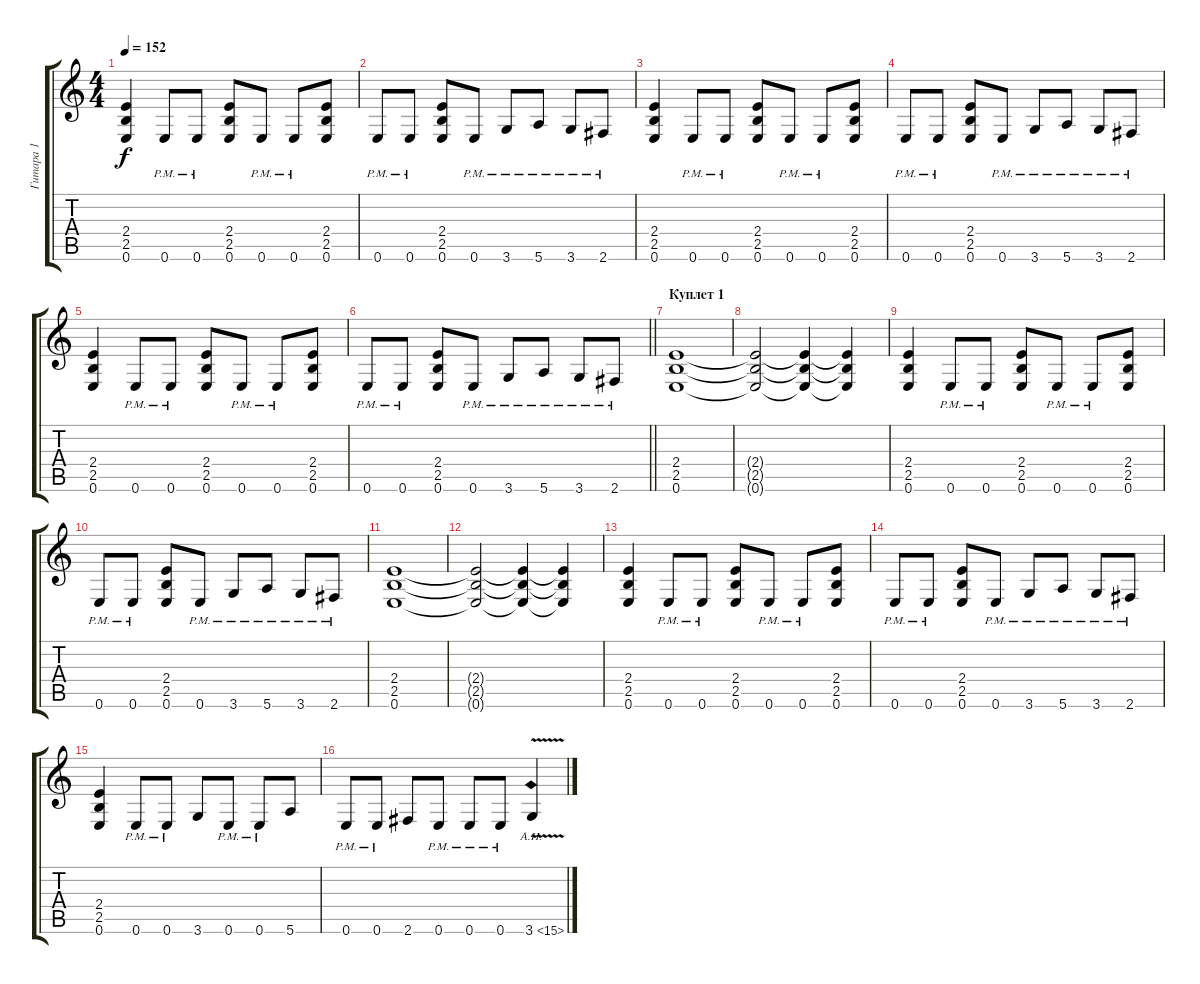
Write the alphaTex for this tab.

\track ("Гитара 1" "Гитара 1") {instrument distortionguitar}
\staff {score tabs}
\tuning (E4 B3 G3 D3 A2 E2) {hide}
\ts (4 4)
\tempo 152
\clef g2
\ks c
(2.4 2.5 0.6).4{dy f} 0.6{pm}.8 0.6{pm}.8 (2.4 2.5 0.6).8 0.6{pm}.8 0.6{pm}.8 (2.4 2.5 0.6).8 |
0.6{pm}.8 0.6{pm}.8 (2.4 2.5 0.6).8 0.6{pm}.8 3.6{pm}.8 5.6{pm}.8 3.6{pm}.8 2.6{pm}.8 |
(2.4 2.5 0.6).4 0.6{pm}.8 0.6{pm}.8 (2.4 2.5 0.6).8 0.6{pm}.8 0.6{pm}.8 (2.4 2.5 0.6).8 |
0.6{pm}.8 0.6{pm}.8 (2.4 2.5 0.6).8 0.6{pm}.8 3.6{pm}.8 5.6{pm}.8 3.6{pm}.8 2.6{pm}.8 |
(2.4 2.5 0.6).4 0.6{pm}.8 0.6{pm}.8 (2.4 2.5 0.6).8 0.6{pm}.8 0.6{pm}.8 (2.4 2.5 0.6).8 |
\barLineRight lightlight
0.6{pm}.8 0.6{pm}.8 (2.4 2.5 0.6).8 0.6{pm}.8 3.6{pm}.8 5.6{pm}.8 3.6{pm}.8 2.6{pm}.8 |
\section ("" "Куплет 1")
(2.4 2.5 0.6).1 |
(2.4{t} 2.5{t} 0.6{t}).2 (2.4{t} 2.5{t} 0.6{t}).4 (2.4{t} 2.5{t} 0.6{t}).4 |
(2.4 2.5 0.6).4 0.6{pm}.8 0.6{pm}.8 (2.4 2.5 0.6).8 0.6{pm}.8 0.6{pm}.8 (2.4 2.5 0.6).8 |
0.6{pm}.8 0.6{pm}.8 (2.4 2.5 0.6).8 0.6{pm}.8 3.6{pm}.8 5.6{pm}.8 3.6{pm}.8 2.6{pm}.8 |
(2.4 2.5 0.6).1 |
(2.4{t} 2.5{t} 0.6{t}).2 (2.4{t} 2.5{t} 0.6{t}).4 (2.4{t} 2.5{t} 0.6{t}).4 |
(2.4 2.5 0.6).4 0.6{pm}.8 0.6{pm}.8 (2.4 2.5 0.6).8 0.6{pm}.8 0.6{pm}.8 (2.4 2.5 0.6).8 |
0.6{pm}.8 0.6{pm}.8 (2.4 2.5 0.6).8 0.6{pm}.8 3.6{pm}.8 5.6{pm}.8 3.6{pm}.8 2.6{pm}.8 |
(2.4 2.5 0.6).4 0.6{pm}.8 0.6{pm}.8 3.6.8 0.6{pm}.8 0.6{pm}.8 5.6.8 |
0.6{pm}.8 0.6{pm}.8 2.6.8 0.6{pm}.8 0.6{pm}.8 0.6{pm}.8 3.6{ah 12 v}.4
